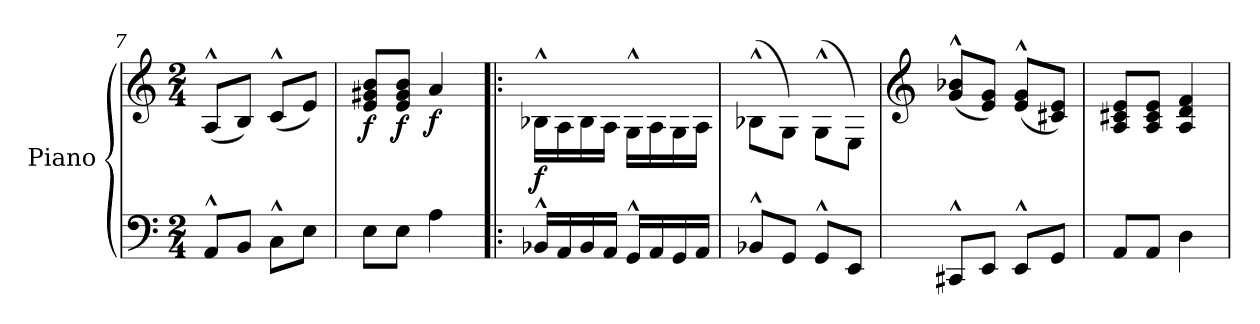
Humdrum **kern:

**kern	**kern	**dynam
*part1	*part1	*part1
*staff2	*staff1	*staff1/2
*I"Piano	*	*
*I'Pno.	*	*
*clefF4	*clefG2	*
*k[]	*k[]	*
*M2/4	*M2/4	*
=7	=7	=7
8AA^^/L	(<8A^^/L	.
8BB/J	8B/J)	.
8C^^\L	(<8c^^/L	.
8E\J	8e/J)	.
=8	=8	=8
!	!	!LO:DY:b
8E\L	8e/ 8g#X/ 8b/L	f
!	!	!LO:DY:b
8E\J	8e/ 8g#/ 8b/J	f
!	!	!LO:DY:b
4A\	4a/	f
=9!|:	=9!|:	=9!|:
!	!	!LO:DY:b
16BB-X<^^/LL	16B-X^^\LL	f
16AA/	16A\	.
16BB-/	16B-\	.
16AA/JJ	16A\JJ	.
16GG^^/LL	16G^^\LL	.
16AA/	16A\	.
16GG/	16G\	.
16AA/JJ	16A\JJ	.
=10	=10	=10
8BB-X<^^/L	(>8B-X^^\L	.
8GG</J	8G\J)	.
8GG<^^/L	(>8G^^\L	.
8EE</J	8E\J)	.
=11	=11	=11
*	*clefG2	*
8CC#X<^^/L	(<8g/^^ 8b-X/^^L	.
8EE</J	8e/ 8g/J)	.
8EE<^^/L	(<8e/^^ 8g/^^L	.
8GG</J	8c#X/ 8e/J)	.
=12	=12	=12
8AA</L	8A/ 8c#X/ 8e/L	.
8AA/J	8A/ 8c#/ 8e/J	.
4D\	4A/ 4d/ 4f/	.
=	=	=
*-	*-	*-
